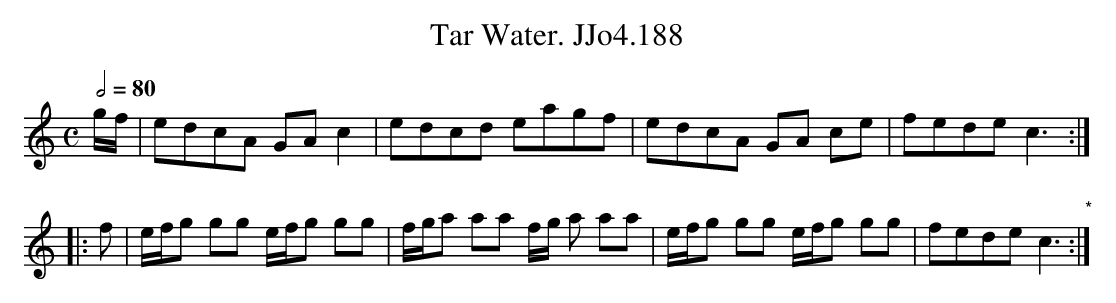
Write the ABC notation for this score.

X:1
T:Tar Water. JJo4.188
M:C
L:1/8
Q:1/2=80
K:C
g/f/|edcA GA c2|edcd eagf|edcA GA ce|fede c3 :|
|: f |e/f/g gg e/f/g gg|f/g/a aa f/g/ a aa|e/f/g gg e/f/g gg|fede c3"*" :|
